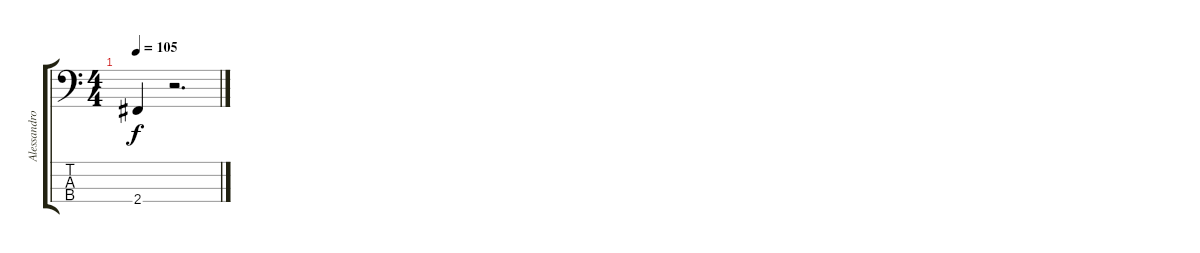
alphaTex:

\track ("Alessandro Lotta" "Alessandro") {instrument electricbassfinger}
\staff {score tabs}
\tuning (G2 D2 A1 E1) {hide}
\ts (4 4)
\tempo 105
\clef f4
\ks c
2.4.4{dy f} r.2{d}
